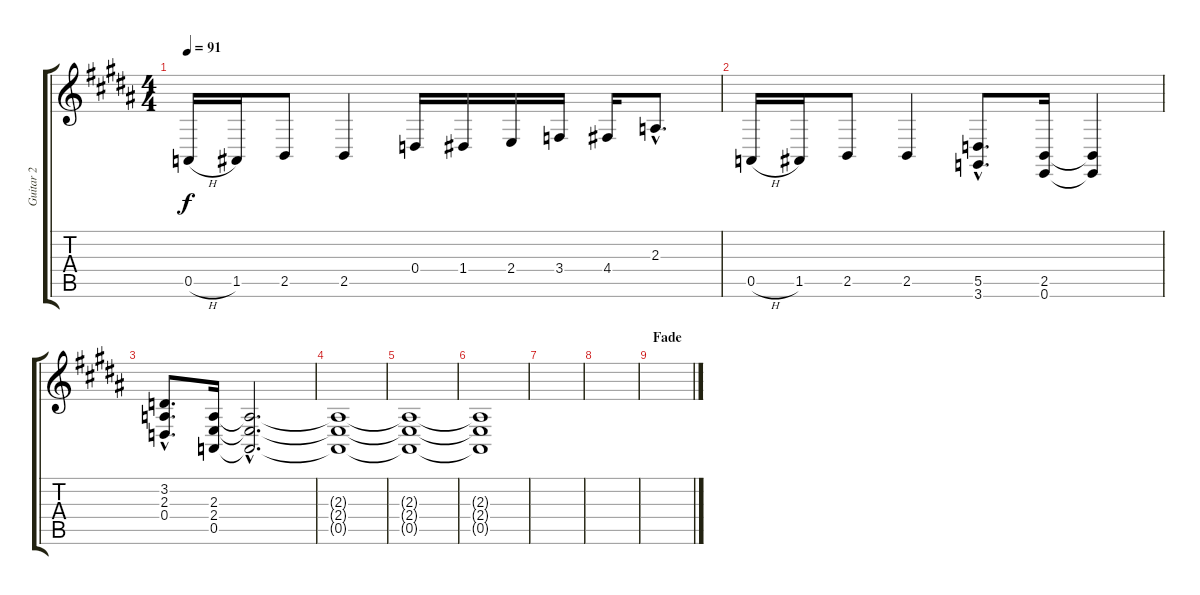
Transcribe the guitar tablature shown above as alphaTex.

\track ("Guitar 2" "Guitar 2") {instrument lead5charang}
\staff {score tabs}
\tuning (E4 B3 G3 D3 A2 E2) {hide}
\ts (4 4)
\tempo 91
\clef g2
\ks b
0.5{h}.16{dy f} 1.5.16 2.5.8 2.5.4 0.4.16 1.4.16 2.4.16 3.4.16 4.4.16 2.3{hac}.8{d} |
0.5{h}.16 1.5.16 2.5.8 2.5.4 (5.5{hac} 3.6{hac}).8{d} (2.5 0.6).16 (2.5{t} 0.6{t}).4 |
(3.2{hac} 2.3{hac} 0.4{hac}).8{d} (2.3 2.4 0.5).16 (2.3{hac t} 2.4{hac t} 0.5{hac t}).2{d} |
(2.3{t} 2.4{t} 0.5{t}).1 |
(2.3{t} 2.4{t} 0.5{t}).1 |
(2.3{t} 2.4{t} 0.5{t}).1 |
|
|
\section ("" "Fade")
